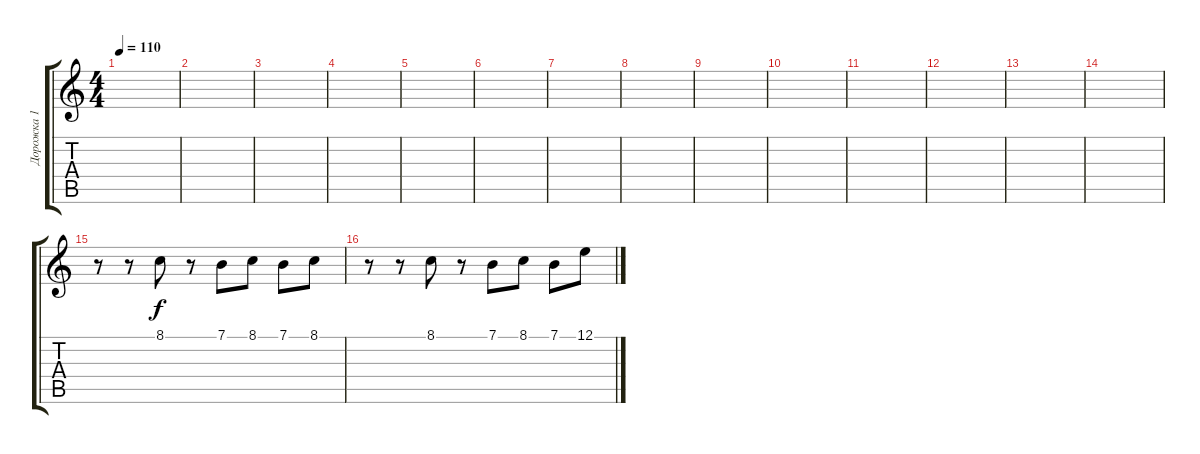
\track ("Дорожка 1" "Дорожка 1") {instrument acousticgrandpiano}
\staff {score tabs}
\tuning (E4 B3 G3 D3 A2 E2) {hide}
\ts (4 4)
\tempo 110
\clef g2
\ks c
|
|
|
|
|
|
|
|
|
|
|
|
|
|
r.8 r.8 8.1.8 r.8 7.1.8 8.1.8 7.1.8 8.1.8 |
r.8 r.8 8.1.8 r.8 7.1.8 8.1.8 7.1.8 12.1.8
